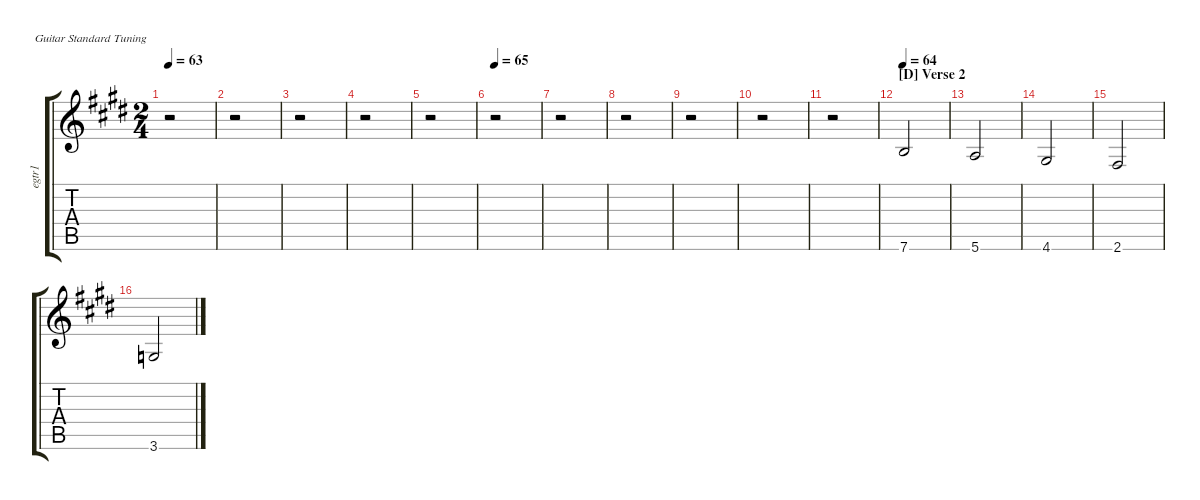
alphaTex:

\defaultSystemsLayout 4
\hideDynamics
\bracketExtendMode groupsimilarinstruments
\otherSystemsTrackNameOrientation horizontal
\chordDiagramsInScore
\track ("E.Guitar I" "egtr1") {instrument electricpiano1}
\staff {score tabs}
\tuning (E4 B3 G3 D3 A2 E2)
\displaytranspose 12
\ts (2 4)
\tempo 63
\clef g2
\ks e
r.2{dy mf} |
r.2 |
r.2 |
r.2 |
r.2 |
\tempo 65
r.2 |
r.2 |
r.2 |
r.2 |
r.2 |
r.2 |
\section ("D" "Verse 2")
\tempo 64
7.6{acc forcenatural}.2 |
5.6{acc forcenatural}.2 |
4.6{acc #}.2 |
2.6{acc #}.2 |
3.6{acc forcenatural}.2
